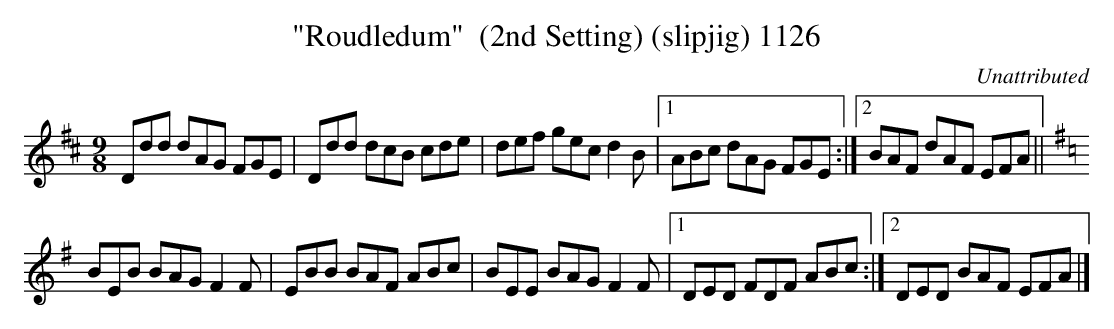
X:1
T:"Roudledum"  (2nd Setting) (slipjig) 1126
C:Unattributed
BRENNAN July 2003 (HTTP://WWW.SOSYOURMOM.COM)
M:9/8
L:1/8
K:D
Ddd dAG FGE|Ddd dcB cde|def gec d2B|[1ABc dAG FGE:|[2BAF dAF EFA||
K:G
BEB BAG F2F|EBB BAF ABc|BEE BAG F2F|[1DED FDF ABc:|[2DED BAF EFA|]
